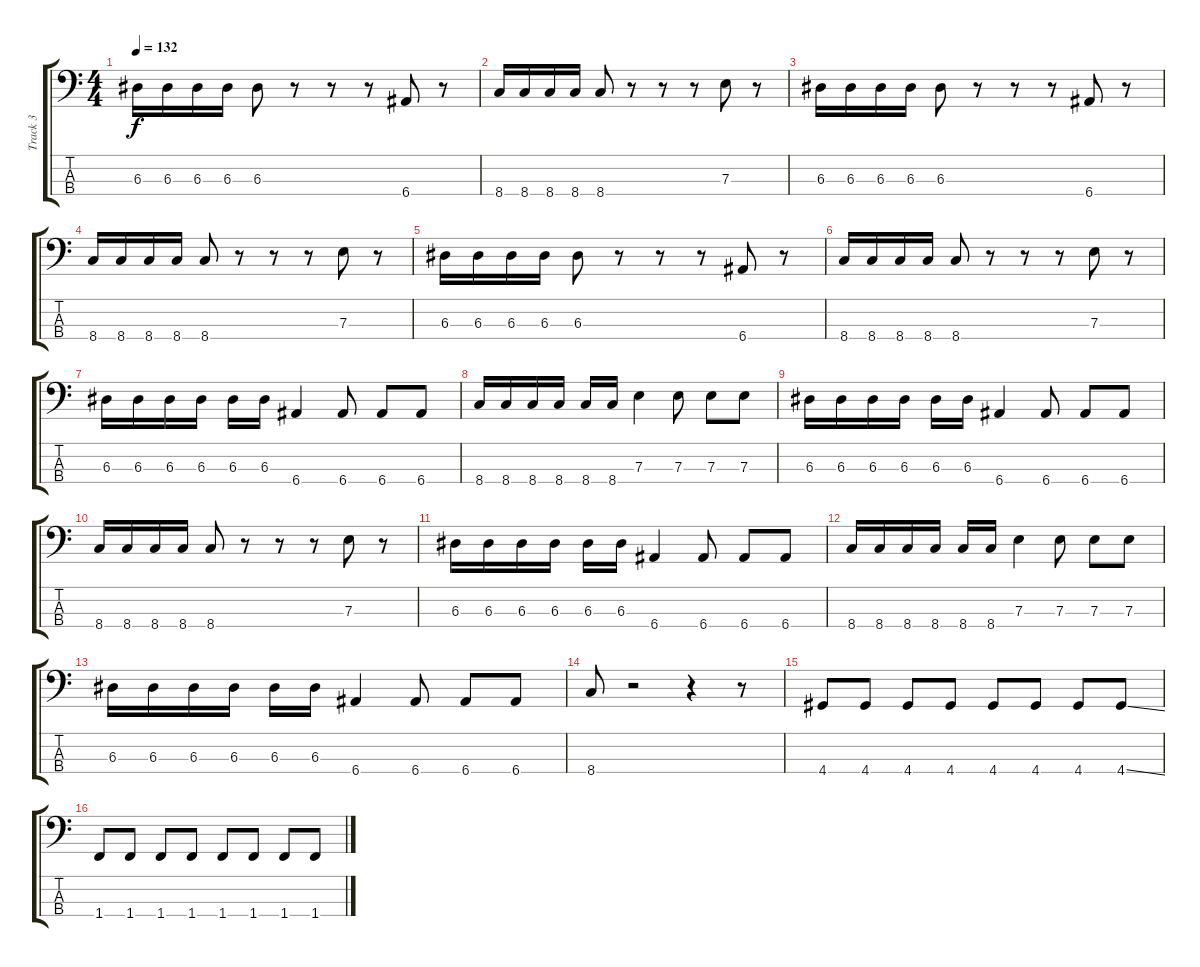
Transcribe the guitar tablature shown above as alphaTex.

\track ("Track 3" "Track 3") {instrument electricbassfinger}
\staff {score tabs}
\tuning (G2 D2 A1 E1) {hide}
\ts (4 4)
\tempo 132
\clef f4
\ks c
6.3.16{dy f} 6.3.16 6.3.16 6.3.16 6.3.8 r.8 r.8 r.8 6.4.8 r.8 |
8.4.16 8.4.16 8.4.16 8.4.16 8.4.8 r.8 r.8 r.8 7.3.8 r.8 |
6.3.16 6.3.16 6.3.16 6.3.16 6.3.8 r.8 r.8 r.8 6.4.8 r.8 |
8.4.16 8.4.16 8.4.16 8.4.16 8.4.8 r.8 r.8 r.8 7.3.8 r.8 |
6.3.16 6.3.16 6.3.16 6.3.16 6.3.8 r.8 r.8 r.8 6.4.8 r.8 |
8.4.16 8.4.16 8.4.16 8.4.16 8.4.8 r.8 r.8 r.8 7.3.8 r.8 |
6.3.16 6.3.16 6.3.16 6.3.16 6.3.16 6.3.16 6.4.4 6.4.8 6.4.8 6.4.8 |
8.4.16 8.4.16 8.4.16 8.4.16 8.4.16 8.4.16 7.3.4 7.3.8 7.3.8 7.3.8 |
6.3.16 6.3.16 6.3.16 6.3.16 6.3.16 6.3.16 6.4.4 6.4.8 6.4.8 6.4.8 |
8.4.16 8.4.16 8.4.16 8.4.16 8.4.8 r.8 r.8 r.8 7.3.8 r.8 |
6.3.16 6.3.16 6.3.16 6.3.16 6.3.16 6.3.16 6.4.4 6.4.8 6.4.8 6.4.8 |
8.4.16 8.4.16 8.4.16 8.4.16 8.4.16 8.4.16 7.3.4 7.3.8 7.3.8 7.3.8 |
6.3.16 6.3.16 6.3.16 6.3.16 6.3.16 6.3.16 6.4.4 6.4.8 6.4.8 6.4.8 |
8.4.8 r.2 r.4 r.8 |
4.4.8 4.4.8 4.4.8 4.4.8 4.4.8 4.4.8 4.4.8 4.4{ss}.8 |
1.4.8 1.4.8 1.4.8 1.4.8 1.4.8 1.4.8 1.4.8 1.4{ss}.8
